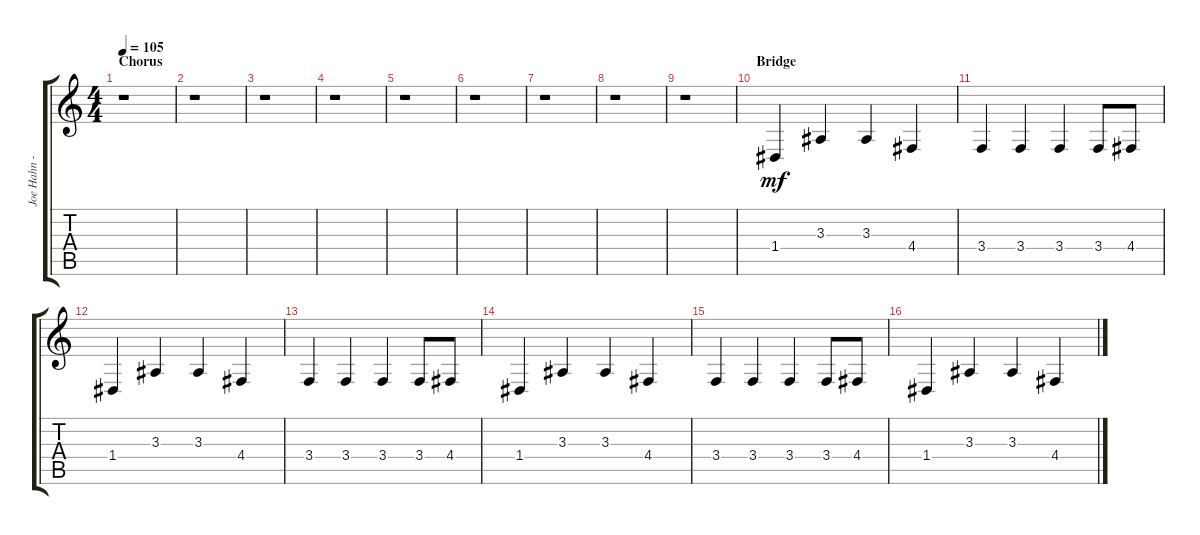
\track ("Joe Hahn - Sample [Piano]" "Joe Hahn -") {instrument acousticgrandpiano}
\staff {score tabs}
\tuning (E4 B3 G3 D3 A2 E2) {hide}
\ts (4 4)
\section ("" "Chorus")
\tempo 105
\clef g2
\ks c
r.1{dy mf} |
r.1 |
r.1 |
r.1 |
r.1 |
r.1 |
r.1 |
r.1 |
r.1 |
\section ("" "Bridge")
1.4.4 3.3.4 3.3.4 4.4.4 |
3.4.4 3.4.4 3.4.4 3.4.8 4.4.8 |
1.4.4 3.3.4 3.3.4 4.4.4 |
3.4.4 3.4.4 3.4.4 3.4.8 4.4.8 |
1.4.4 3.3.4 3.3.4 4.4.4 |
3.4.4 3.4.4 3.4.4 3.4.8 4.4.8 |
1.4.4 3.3.4 3.3.4 4.4.4
